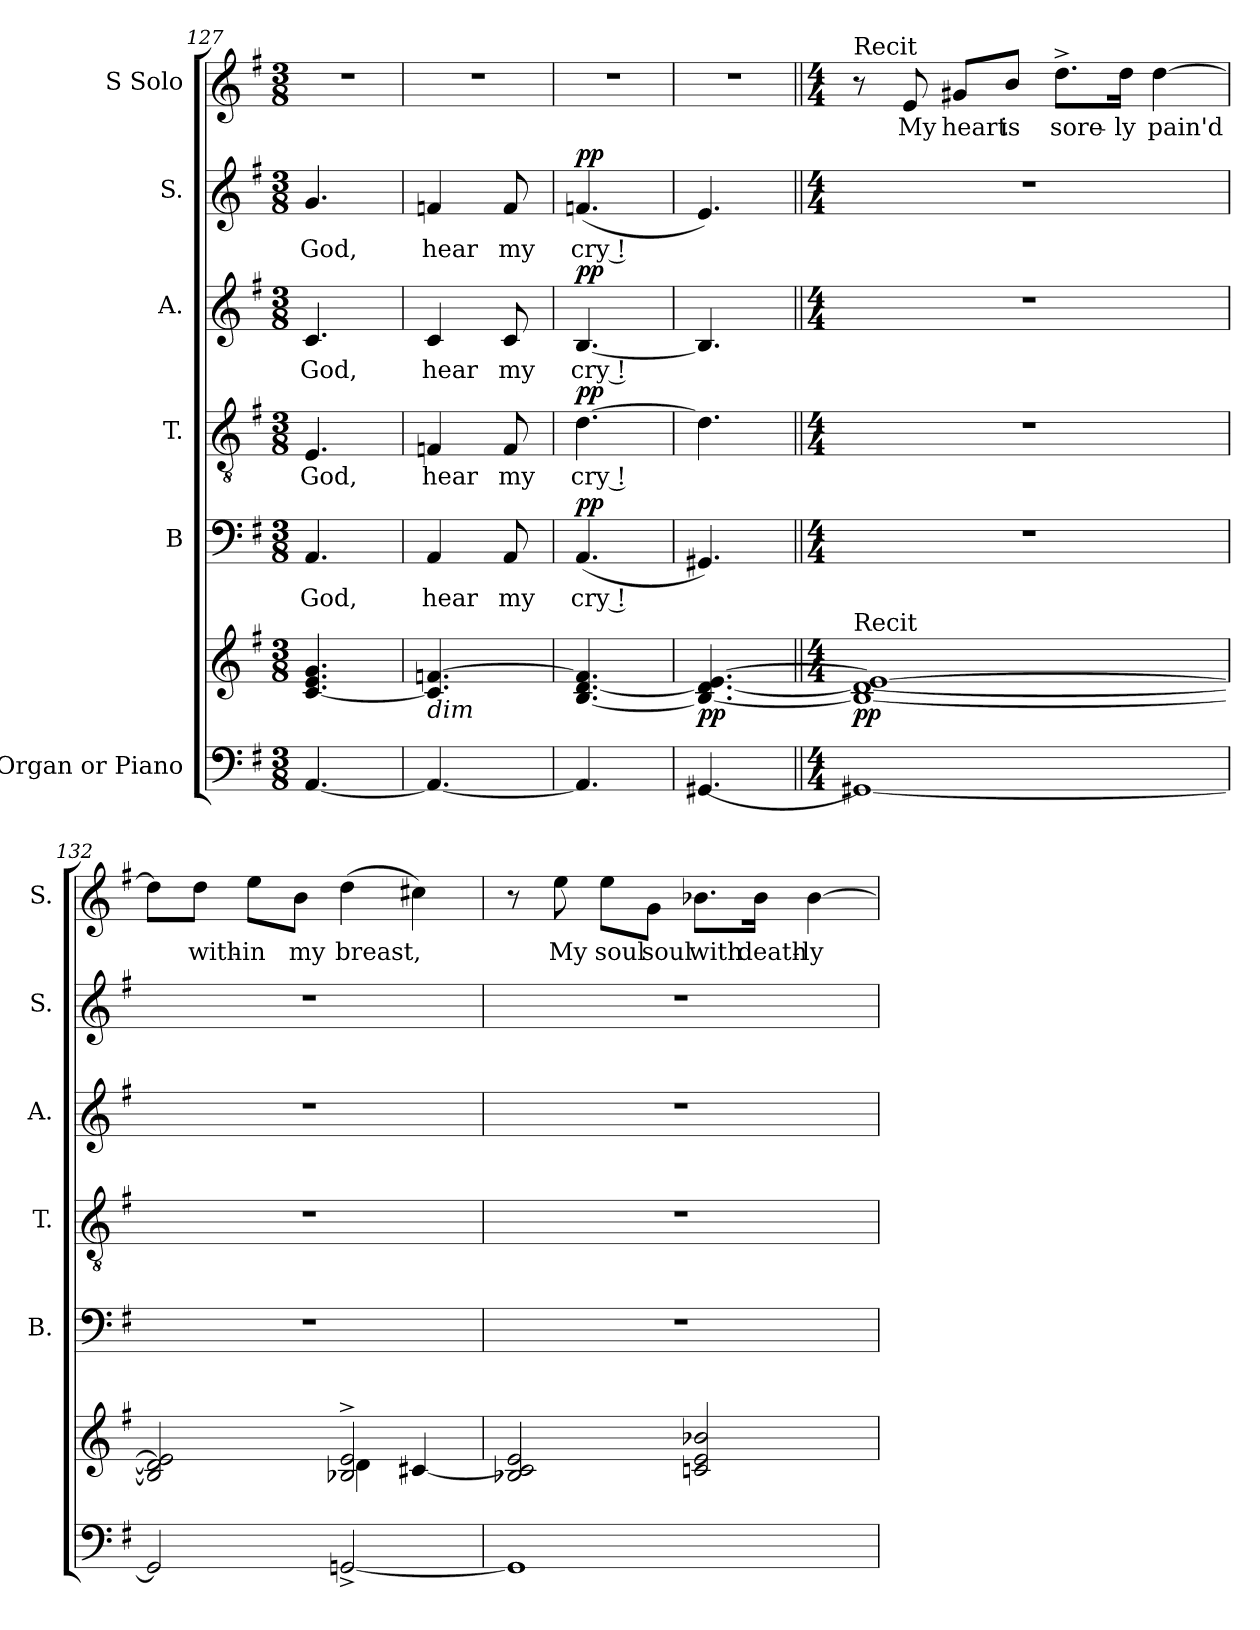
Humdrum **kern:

**kern	**kern	**dynam	**kern	**text	**dynam	**kern	**text	**dynam	**kern	**text	**dynam	**kern	**text	**dynam	**kern	**text
*part6	*part6	*part6	*part5	*part5	*part5	*part4	*part4	*part4	*part3	*part3	*part3	*part2	*part2	*part2	*part1	*part1
*staff7	*staff6	*staff6/7	*staff5	*staff5	*staff5	*staff4	*staff4	*staff4	*staff3	*staff3	*staff3	*staff2	*staff2	*staff2	*staff1	*staff1
*I"Organ or  Piano	*	*	*I"B	*	*	*I"T.	*	*	*I"A.	*	*	*I"S.	*	*	*I"S    Solo	*
*	*	*	*I'B.	*	*	*I'T.	*	*	*I'A.	*	*	*I'S.	*	*	*I'S.	*
*clefF4	*clefG2	*	*clefF4	*	*	*clefGv2	*	*	*clefG2	*	*	*clefG2	*	*	*clefG2	*
*	*	*	*	*	*	*ITrd7c12	*	*	*	*	*	*	*	*	*	*
*k[f#]	*k[f#]	*	*k[f#]	*	*	*k[f#]	*	*	*k[f#]	*	*	*k[f#]	*	*	*k[f#]	*
*G:	*G:	*	*G:	*	*	*G:	*	*	*G:	*	*	*G:	*	*	*G:	*
*M3/8	*M3/8	*	*M3/8	*	*	*M3/8	*	*	*M3/8	*	*	*M3/8	*	*	*M3/8	*
=127	=127	=127	=127	=127	=127	=127	=127	=127	=127	=127	=127	=127	=127	=127	=127	=127
!	!	!	!	!LO:LY:b:color=#000000	!	!	!	!	!	!	!	!	!	!	!	!
!	!	!	!	!	!	!	!LO:LY:b:color=#000000	!	!	!	!	!	!	!	!	!
!	!	!	!	!	!	!	!	!	!	!LO:LY:b:color=#000000	!	!	!	!	!	!
!	!	!	!	!	!	!	!	!	!	!	!	!	!LO:LY:b:color=#000000	!	!LO:N:vis=1	!
[4.AAi/	[4.ci/ 4.ei 4.gi	.	4.AAi/	God,	.	4.EEi/	God,	.	4.ci/	God,	.	4.gi/	God,	.	4.r	.
=128	=128	=128	=128	=128	=128	=128	=128	=128	=128	=128	=128	=128	=128	=128	=128	=128
!	!	!	!	!LO:LY:b:color=#000000	!	!	!	!	!	!	!	!	!	!	!	!
!	!	!	!	!	!	!	!LO:LY:b:color=#000000	!	!	!	!	!	!	!	!	!
!	!	!	!	!	!	!	!	!	!	!LO:LY:b:color=#000000	!	!	!	!	!	!
!	!LO:TX:b:i:t=dim	!	!	!	!	!	!	!	!	!	!	!	!	!	!	!
!	!	!	!	!	!	!	!	!	!	!	!	!	!LO:LY:b:color=#000000	!	!LO:N:vis=1	!
4.AAi/_	4.ci/] [4.fni	.	4AAi/	hear	.	4FFni/	hear	.	4ci/	hear	.	4fni/	hear	.	4.r	.
!	!	!	!	!LO:LY:b:color=#000000	!	!	!	!	!	!	!	!	!	!	!	!
!	!	!	!	!	!	!	!LO:LY:b:color=#000000	!	!	!	!	!	!	!	!	!
!	!	!	!	!	!	!	!	!	!	!LO:LY:b:color=#000000	!	!	!	!	!	!
!	!	!	!	!	!	!	!	!	!	!	!	!	!LO:LY:b:color=#000000	!	!	!
.	.	.	8AAi/	my	.	8FFi/	my	.	8ci/	my	.	8fi/	my	.	.	.
=129	=129	=129	=129	=129	=129	=129	=129	=129	=129	=129	=129	=129	=129	=129	=129	=129
!	!	!	!	!LO:LY:b:color=#000000	!	!	!	!	!	!	!	!	!	!	!	!
!	!	!	!	!	!	!	!LO:LY:b:color=#000000	!	!	!	!	!	!	!	!	!
!	!	!	!	!	!	!	!	!	!	!LO:LY:b:color=#000000	!	!	!	!	!	!
!	!	!	!	!	!	!	!	!	!	!	!	!	!LO:LY:b:color=#000000	!	!LO:N:vis=1	!
4.AAi/]	[4.Bi/ [4.di 4.fi]	.	(4.AAi/	cry !	pp	[4.Di\	cry !	pp	[4.Bi/	cry !	pp	(4.fni/	cry !	pp	4.r	.
=130	=130	=130	=130	=130	=130	=130	=130	=130	=130	=130	=130	=130	=130	=130	=130	=130
!	!	!	!	!	!	!	!	!	!	!	!	!	!	!	!LO:N:vis=1	!
[4.GG#Xi/	4.Bi/_ 4.di_ [4.ei	pp	4.GG#Xi/)	.	.	4.Di\]	.	.	4.Bi/]	.	.	4.ei/)	.	.	4.r	.
!!LO:LB:g=z
=131||	=131||	=131||	=131||	=131||	=131||	=131||	=131||	=131||	=131||	=131||	=131||	=131||	=131||	=131||	=131||	=131||
*M4/4	*M4/4	*	*M4/4	*	*	*M4/4	*	*	*M4/4	*	*	*M4/4	*	*	*M4/4	*
!	!	!	!	!	!	!	!	!	!	!	!	!	!	!	!LO:TX:a:t=Recit	!
!	!LO:TX:a:t=Recit	!	!	!	!	!	!	!	!	!	!	!	!	!	!	!
1GG#Xi_	1Bi_ 1di_ 1ei_	pp	1r	.	.	1r	.	.	1r	.	.	1r	.	.	8r	.
!	!	!	!	!	!	!	!	!	!	!	!	!	!	!	!	!LO:LY:b:color=#000000
.	.	.	.	.	.	.	.	.	.	.	.	.	.	.	8ei/	My
!	!	!	!	!	!	!	!	!	!	!	!	!	!	!	!	!LO:LY:b:color=#000000
.	.	.	.	.	.	.	.	.	.	.	.	.	.	.	8g#Xi/L	heart
!	!	!	!	!	!	!	!	!	!	!	!	!	!	!	!	!LO:LY:b:color=#000000
.	.	.	.	.	.	.	.	.	.	.	.	.	.	.	8bi/J	is
!	!	!	!	!	!	!	!	!	!	!	!	!	!	!	!	!LO:LY:b:color=#000000
.	.	.	.	.	.	.	.	.	.	.	.	.	.	.	8.dd^i\L	sore-
!	!	!	!	!	!	!	!	!	!	!	!	!	!	!	!	!LO:LY:b:color=#000000
.	.	.	.	.	.	.	.	.	.	.	.	.	.	.	16ddi\Jk	-ly
!	!	!	!	!	!	!	!	!	!	!	!	!	!	!	!	!LO:LY:b:color=#000000
.	.	.	.	.	.	.	.	.	.	.	.	.	.	.	[4ddi\	pain'd
=132	=132	=132	=132	=132	=132	=132	=132	=132	=132	=132	=132	=132	=132	=132	=132	=132
*	*^	*	*	*	*	*	*	*	*	*	*	*	*	*	*	*
2GG#i/]	2Bi/] 2di] 2ei]	2ryy	.	1r	.	.	1r	.	.	1r	.	.	1r	.	.	8ddi\L]	.
!	!	!	!	!	!	!	!	!	!	!	!	!	!	!	!	!	!LO:LY:b:color=#000000
.	.	.	.	.	.	.	.	.	.	.	.	.	.	.	.	8ddi\J	with-
!	!	!	!	!	!	!	!	!	!	!	!	!	!	!	!	!	!LO:LY:b:color=#000000
.	.	.	.	.	.	.	.	.	.	.	.	.	.	.	.	8eei\L	-in
!	!	!	!	!	!	!	!	!	!	!	!	!	!	!	!	!	!LO:LY:b:color=#000000
.	.	.	.	.	.	.	.	.	.	.	.	.	.	.	.	8bi\J	my
!	!	!	!	!	!	!	!	!	!	!	!	!	!	!	!	!	!LO:LY:b:color=#000000
[2GGn^i/	2B-Xi/^ 2ei^	4di\	.	.	.	.	.	.	.	.	.	.	.	.	.	(4ddi\	breast,
.	.	[4c#Xi/	.	.	.	.	.	.	.	.	.	.	.	.	.	4cc#Xi\)	.
*	*v	*v	*	*	*	*	*	*	*	*	*	*	*	*	*	*	*
=133	=133	=133	=133	=133	=133	=133	=133	=133	=133	=133	=133	=133	=133	=133	=133	=133
1GGi]	2B-Xi/ 2c#i] 2ei	.	1r	.	.	1r	.	.	1r	.	.	1r	.	.	8r	.
!	!	!	!	!	!	!	!	!	!	!	!	!	!	!	!	!LO:LY:b:color=#000000
.	.	.	.	.	.	.	.	.	.	.	.	.	.	.	8eei\	My
!	!	!	!	!	!	!	!	!	!	!	!	!	!	!	!	!LO:LY:b:color=#000000
.	.	.	.	.	.	.	.	.	.	.	.	.	.	.	8eei\L	soul
!	!	!	!	!	!	!	!	!	!	!	!	!	!	!	!	!LO:LY:b:color=#000000
.	.	.	.	.	.	.	.	.	.	.	.	.	.	.	8gi\J	soul
!	!	!	!	!	!	!	!	!	!	!	!	!	!	!	!	!LO:LY:b:color=#000000
.	2ci/ 2ei 2b-Xi	.	.	.	.	.	.	.	.	.	.	.	.	.	8.b-Xi\L	with
!	!	!	!	!	!	!	!	!	!	!	!	!	!	!	!	!LO:LY:b:color=#000000
.	.	.	.	.	.	.	.	.	.	.	.	.	.	.	16b-i\Jk	death-
!	!	!	!	!	!	!	!	!	!	!	!	!	!	!	!	!LO:LY:b:color=#000000
.	.	.	.	.	.	.	.	.	.	.	.	.	.	.	[4b-i\	-ly
=	=	=	=	=	=	=	=	=	=	=	=	=	=	=	=	=
*-	*-	*-	*-	*-	*-	*-	*-	*-	*-	*-	*-	*-	*-	*-	*-	*-
